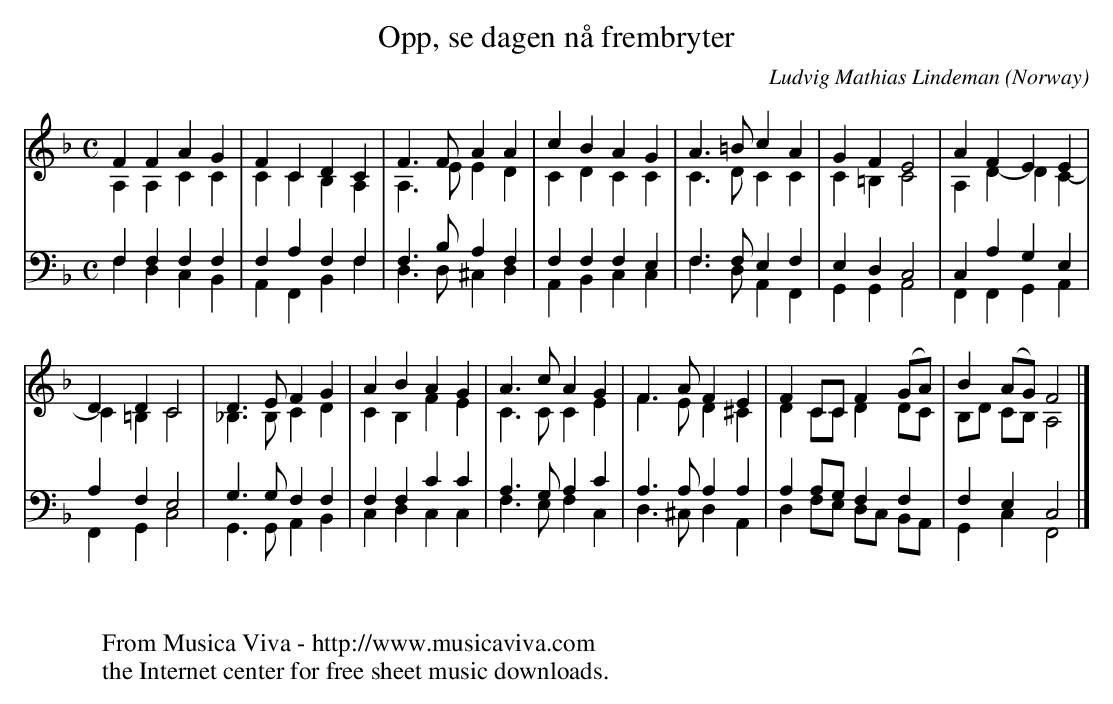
X:1
T:Opp, se dagen n\aa frembryter
C:Ludvig Mathias Lindeman
O:Norway
V:1 Program 1 19 up %Church organ
V:2 Program 1 19 merge down %Church organ
V:3 Program 1 19 bass up %Church organ
V:4 Program 1 19 bass merge down %Church organ
M:C
L:1/4
K:F
V:1
FFAG|FCDC|F>FAA|cBAG|A>=BcA|GFE2|AFEE|
V:2
A,A,CC|CCB,A,|A,>EED|CDCC|C>DCC|C=B,C2|A,D-DC-|
V:3
F,F,F,F,|F,A,F,F,|F,>B,A,F,|F,F,F,E,|F,>F,E,F,|E,D,C,2|C,A,G,E,|
V:4
F,D,C,B,,|A,,F,,B,,F,|D,>D,^C,D,|A,,B,,C,C,|F,>D,A,,F,,|G,,G,,A,,2|F,,F,,G,,A,,|
V:1
DDC2|D>EFG|ABAG|A>cAG|F>AFE|FC/C/F(G/A/)|B(A/G/)F2|]
V:2
C=B,C2|_B,>B,CD|CB,FE|C>CCE|F>ED^C|D C/C/ D D/C/|B,/D/ C/B,/ A,2|]
V:3
A,F,E,2|G,>G,F,F,|F,F,CC|A,>G,A,C|A,>A,A,A,|A,A,/G,/ F,F,|F,E,C,2|]
V:4
F,,G,,C,2|G,,>G,,A,,B,,|C,D,C,C,|F,>E,F,C,|D,>^C,D,A,,|D,F,/E,/ D,/C,/ B,,/A,,/|G,,C,F,,2|]
W:
W:
W:  From Musica Viva - http://www.musicaviva.com
W:  the Internet center for free sheet music downloads.
